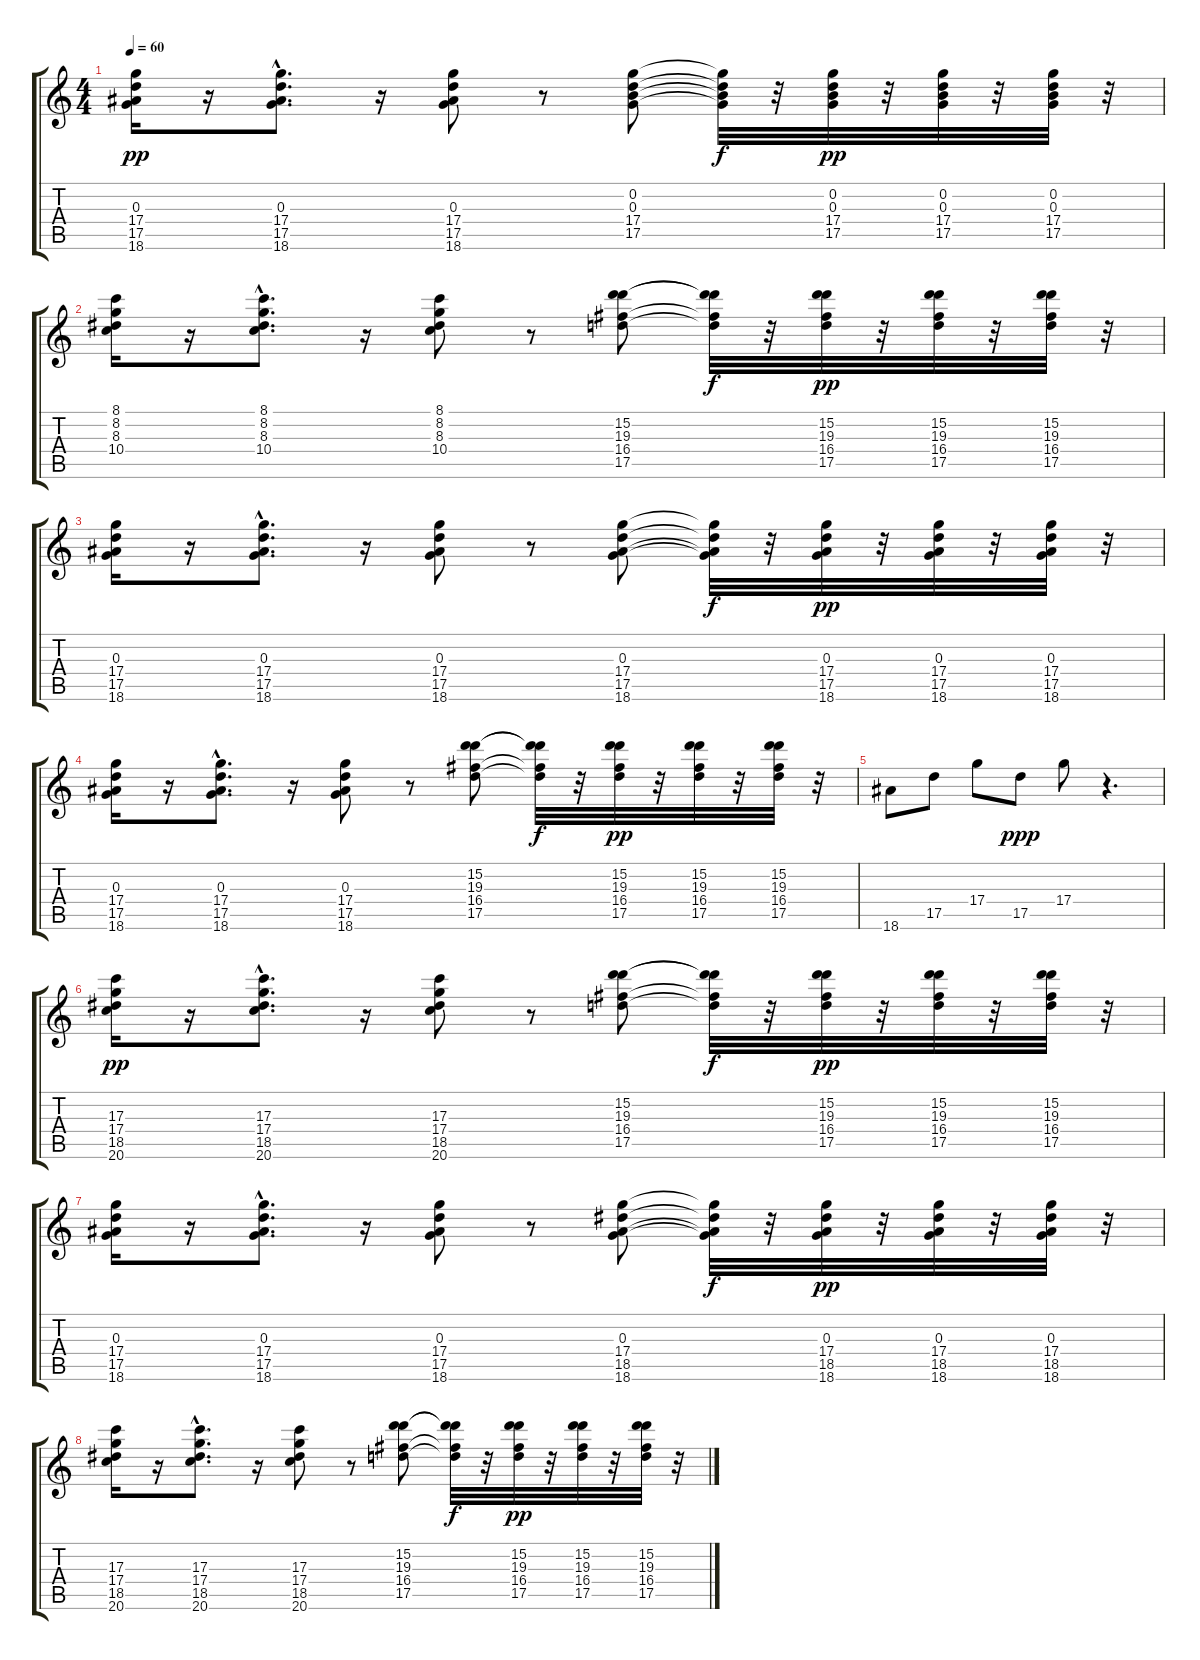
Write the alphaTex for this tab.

\track "" {instrument acousticguitarsteel}
\staff {score tabs}
\tuning (E4 B3 G3 D3 A2 E2) {hide}
\ts (4 4)
\tempo 60
\clef g2
\ks c
(0.3 17.4 17.5 18.6).16{dy pp} r.16 (0.3{hac} 17.4{hac} 17.5{hac} 18.6{hac}).8{d} r.16 (0.3 17.4 17.5 18.6).8 r.8 (0.2 0.3 17.4 17.5).8 (0.2{t} 0.3{t} 17.4{t} 17.5{t}).32{dy f} r.32 (0.2 0.3 17.4 17.5).32{dy pp} r.32 (0.2 0.3 17.4 17.5).32 r.32 (0.2 0.3 17.4 17.5).32 r.32 |
(8.1 8.2 8.3 10.4).16 r.16 (8.1{hac} 8.2{hac} 8.3{hac} 10.4{hac}).8{d} r.16 (8.1 8.2 8.3 10.4).8 r.8 (15.2 19.3 16.4 17.5).8 (15.2{t} 19.3{t} 16.4{t} 17.5{t}).32{dy f} r.32 (15.2 19.3 16.4 17.5).32{dy pp} r.32 (15.2 19.3 16.4 17.5).32 r.32 (15.2 19.3 16.4 17.5).32 r.32 |
(0.3 17.4 17.5 18.6).16 r.16 (0.3{hac} 17.4{hac} 17.5{hac} 18.6{hac}).8{d} r.16 (0.3 17.4 17.5 18.6).8 r.8 (0.3 17.4 17.5 18.6).8 (0.3{t} 17.4{t} 17.5{t} 18.6{t}).32{dy f} r.32 (0.3 17.4 17.5 18.6).32{dy pp} r.32 (0.3 17.4 17.5 18.6).32 r.32 (0.3 17.4 17.5 18.6).32 r.32 |
(0.3 17.4 17.5 18.6).16 r.16 (0.3{hac} 17.4{hac} 17.5{hac} 18.6{hac}).8{d} r.16 (0.3 17.4 17.5 18.6).8 r.8 (15.2 19.3 16.4 17.5).8 (15.2{t} 19.3{t} 16.4{t} 17.5{t}).32{dy f} r.32 (15.2 19.3 16.4 17.5).32{dy pp} r.32 (15.2 19.3 16.4 17.5).32 r.32 (15.2 19.3 16.4 17.5).32 r.32 |
18.6.8{instrument acousticguitarsteel} 17.5.8 17.4.8 17.5.8{dy ppp} 17.4.8 r.4{d} |
(17.3 17.4 18.5 20.6).16{dy pp instrument acousticguitarsteel} r.16 (17.3{hac} 17.4{hac} 18.5{hac} 20.6{hac}).8{d} r.16 (17.3 17.4 18.5 20.6).8 r.8 (15.2 19.3 16.4 17.5).8 (15.2{t} 19.3{t} 16.4{t} 17.5{t}).32{dy f} r.32 (15.2 19.3 16.4 17.5).32{dy pp} r.32 (15.2 19.3 16.4 17.5).32 r.32 (15.2 19.3 16.4 17.5).32 r.32 |
(0.3 17.4 17.5 18.6).16 r.16 (0.3{hac} 17.4{hac} 17.5{hac} 18.6{hac}).8{d} r.16 (0.3 17.4 17.5 18.6).8 r.8 (0.3 17.4 18.5 18.6).8 (0.3{t} 17.4{t} 18.5{t} 18.6{t}).32{dy f} r.32 (0.3 17.4 18.5 18.6).32{dy pp} r.32 (0.3 17.4 18.5 18.6).32 r.32 (0.3 17.4 18.5 18.6).32 r.32 |
(17.3 17.4 18.5 20.6).16 r.16 (17.3{hac} 17.4{hac} 18.5{hac} 20.6{hac}).8{d} r.16 (17.3 17.4 18.5 20.6).8 r.8 (15.2 19.3 16.4 17.5).8 (15.2{t} 19.3{t} 16.4{t} 17.5{t}).32{dy f} r.32 (15.2 19.3 16.4 17.5).32{dy pp} r.32 (15.2 19.3 16.4 17.5).32 r.32 (15.2 19.3 16.4 17.5).32 r.32
